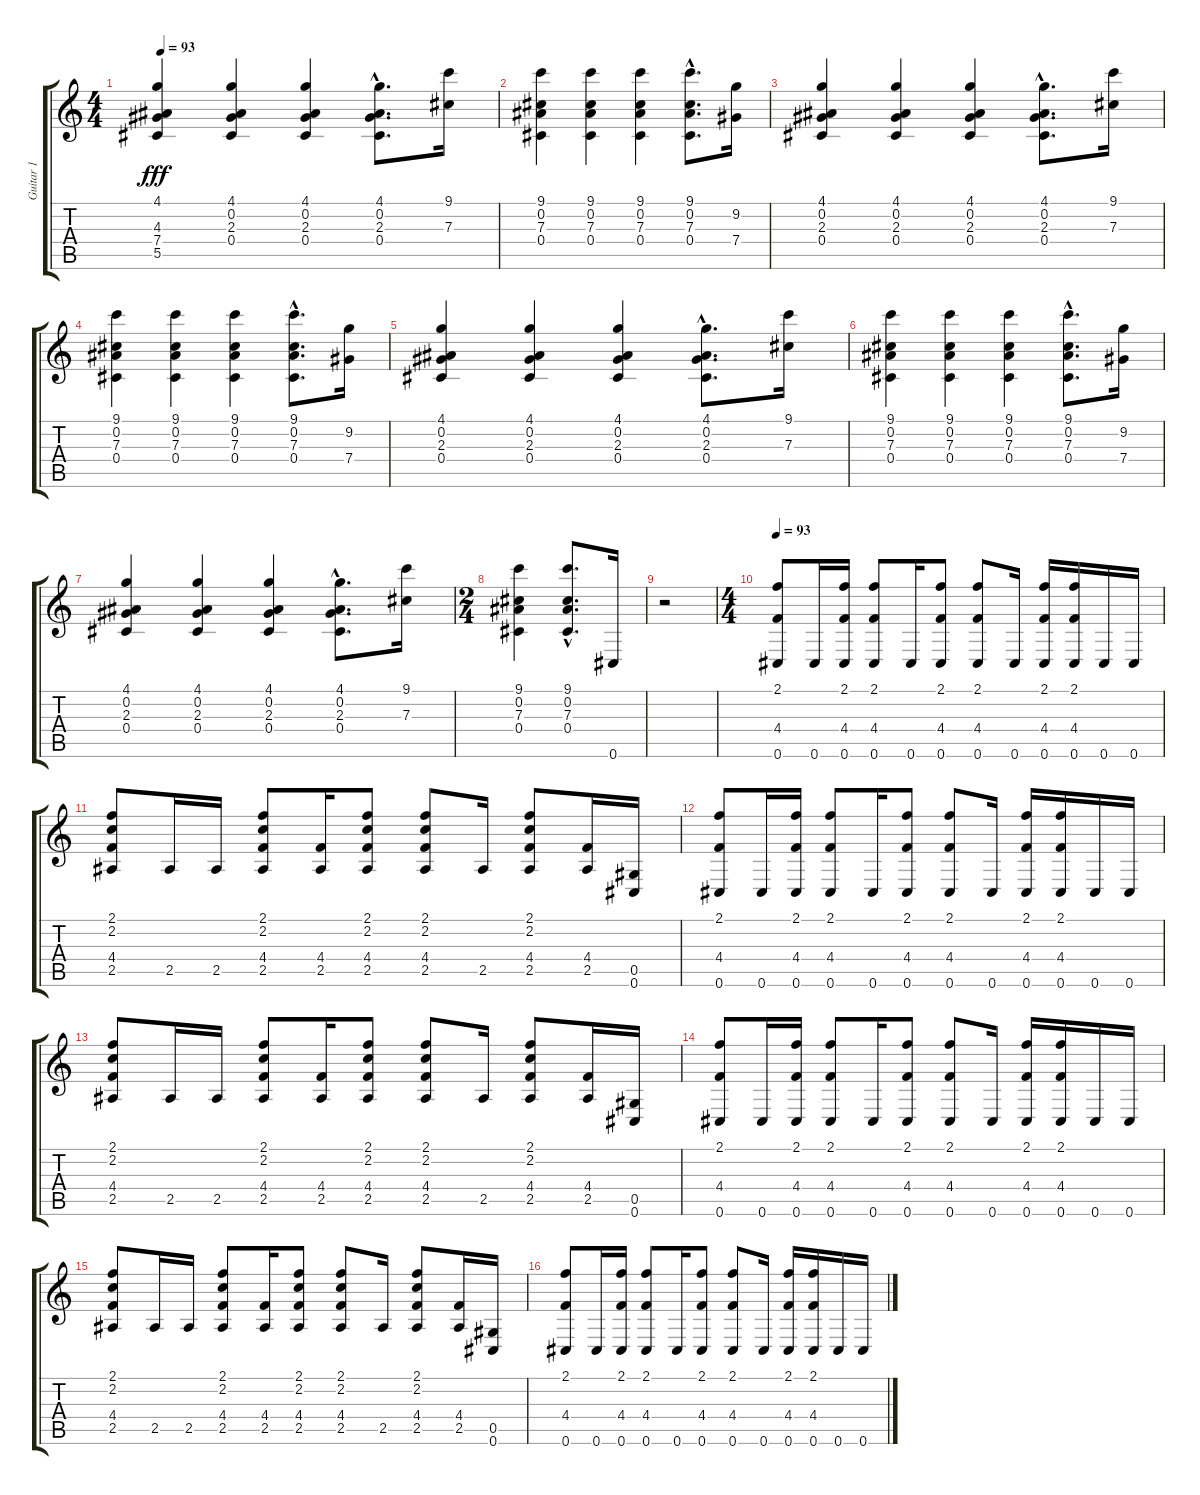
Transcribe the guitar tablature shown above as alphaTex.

\track ("Guitar 1" "Guitar 1") {instrument distortionguitar}
\staff {score tabs}
\tuning (Eb4 Bb3 Gb3 Db3 Ab2 Db2) {hide}
\ts (4 4)
\tempo 93
\clef g2
\ks c
(4.1 4.3 7.4 5.5).4{dy fff instrument distortionguitar} (4.1 0.2 2.3 0.4).4 (4.1 0.2 2.3 0.4).4 (4.1{hac} 0.2{hac} 2.3{hac} 0.4{hac}).8{d} (9.1 7.3).16 |
(9.1 0.2 7.3 0.4).4 (9.1 0.2 7.3 0.4).4 (9.1 0.2 7.3 0.4).4 (9.1{hac} 0.2{hac} 7.3{hac} 0.4{hac}).8{d} (9.2 7.4).16 |
(4.1 0.2 2.3 0.4).4 (4.1 0.2 2.3 0.4).4 (4.1 0.2 2.3 0.4).4 (4.1{hac} 0.2{hac} 2.3{hac} 0.4{hac}).8{d} (9.1 7.3).16 |
(9.1 0.2 7.3 0.4).4 (9.1 0.2 7.3 0.4).4 (9.1 0.2 7.3 0.4).4 (9.1{hac} 0.2{hac} 7.3{hac} 0.4{hac}).8{d} (9.2 7.4).16 |
(4.1 0.2 2.3 0.4).4 (4.1 0.2 2.3 0.4).4 (4.1 0.2 2.3 0.4).4 (4.1{hac} 0.2{hac} 2.3{hac} 0.4{hac}).8{d} (9.1 7.3).16 |
(9.1 0.2 7.3 0.4).4 (9.1 0.2 7.3 0.4).4 (9.1 0.2 7.3 0.4).4 (9.1{hac} 0.2{hac} 7.3{hac} 0.4{hac}).8{d} (9.2 7.4).16 |
(4.1 0.2 2.3 0.4).4 (4.1 0.2 2.3 0.4).4 (4.1 0.2 2.3 0.4).4 (4.1{hac} 0.2{hac} 2.3{hac} 0.4{hac}).8{d} (9.1 7.3).16 |
\ts (2 4)
(9.1 0.2 7.3 0.4).4 (9.1{hac} 0.2{hac} 7.3{hac} 0.4{hac}).8{d} 0.6.16 |
r.2 |
\ts (4 4)
\tempo 93
(2.1 4.4 0.6).8 0.6.16 (2.1 4.4 0.6).16 (2.1 4.4 0.6).8 0.6.16 (2.1 4.4 0.6).8 (2.1 4.4 0.6).8 0.6.16 (2.1 4.4 0.6).16 (2.1 4.4 0.6).16 0.6.16 0.6.16 |
(2.1 2.2 4.4 2.5).8 2.5.16 2.5.16 (2.1 2.2 4.4 2.5).8 (4.4 2.5).16 (2.1 2.2 4.4 2.5).8 (2.1 2.2 4.4 2.5).8 2.5.16 (2.1 2.2 4.4 2.5).8 (4.4 2.5).16 (0.5 0.6).16 |
(2.1 4.4 0.6).8 0.6.16 (2.1 4.4 0.6).16 (2.1 4.4 0.6).8 0.6.16 (2.1 4.4 0.6).8 (2.1 4.4 0.6).8 0.6.16 (2.1 4.4 0.6).16 (2.1 4.4 0.6).16 0.6.16 0.6.16 |
(2.1 2.2 4.4 2.5).8 2.5.16 2.5.16 (2.1 2.2 4.4 2.5).8 (4.4 2.5).16 (2.1 2.2 4.4 2.5).8 (2.1 2.2 4.4 2.5).8 2.5.16 (2.1 2.2 4.4 2.5).8 (4.4 2.5).16 (0.5 0.6).16 |
(2.1 4.4 0.6).8 0.6.16 (2.1 4.4 0.6).16 (2.1 4.4 0.6).8 0.6.16 (2.1 4.4 0.6).8 (2.1 4.4 0.6).8 0.6.16 (2.1 4.4 0.6).16 (2.1 4.4 0.6).16 0.6.16 0.6.16 |
(2.1 2.2 4.4 2.5).8 2.5.16 2.5.16 (2.1 2.2 4.4 2.5).8 (4.4 2.5).16 (2.1 2.2 4.4 2.5).8 (2.1 2.2 4.4 2.5).8 2.5.16 (2.1 2.2 4.4 2.5).8 (4.4 2.5).16 (0.5 0.6).16 |
(2.1 4.4 0.6).8 0.6.16 (2.1 4.4 0.6).16 (2.1 4.4 0.6).8 0.6.16 (2.1 4.4 0.6).8 (2.1 4.4 0.6).8 0.6.16 (2.1 4.4 0.6).16 (2.1 4.4 0.6).16 0.6.16 0.6.16
